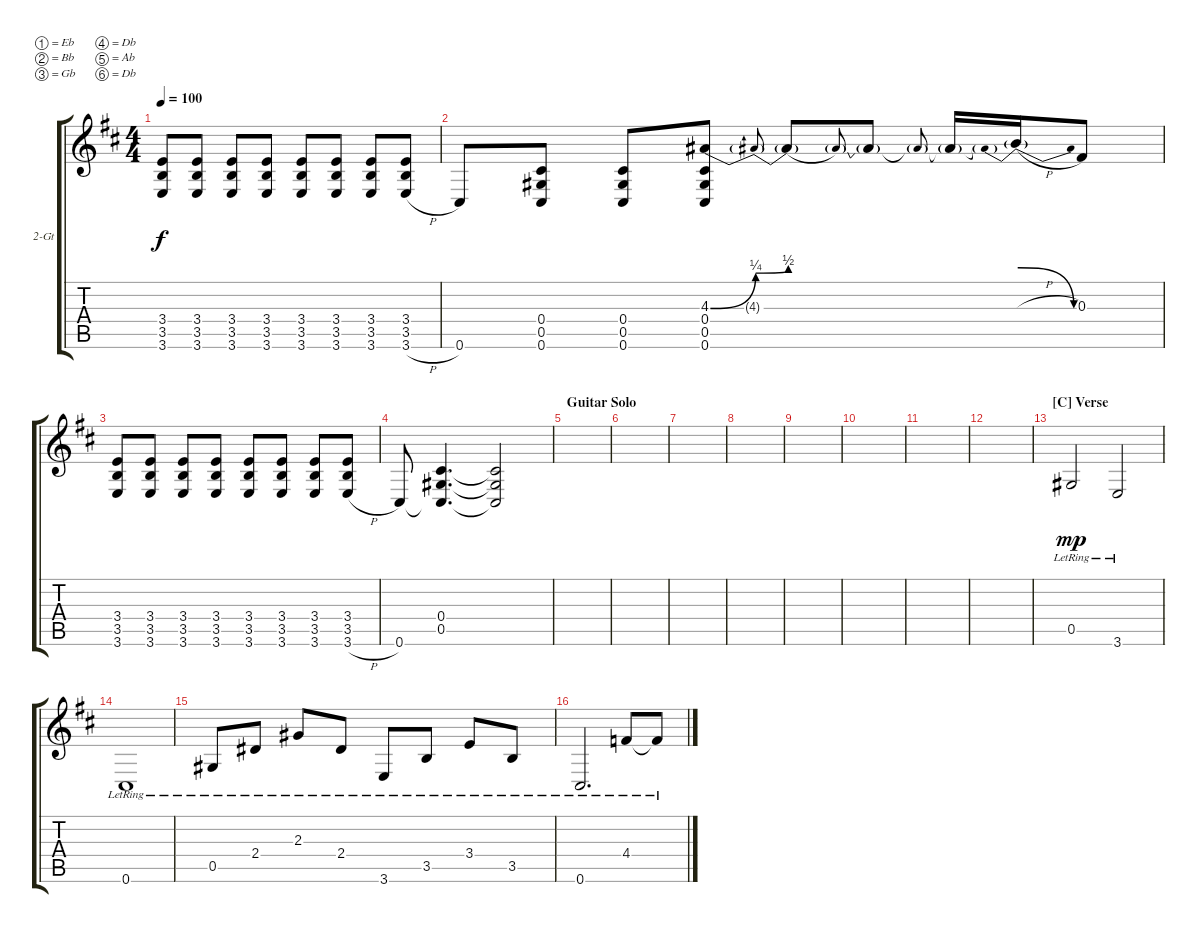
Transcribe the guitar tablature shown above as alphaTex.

\defaultSystemsLayout 4
\bracketExtendMode groupsimilarinstruments
\firstSystemTrackNameOrientation horizontal
\otherSystemsTrackNameOrientation horizontal
\track ("2 Guitar" "2-Gt") {instrument electricguitarclean}
\staff {score tabs}
\tuning (Eb4 Bb3 Gb3 Db3 Ab2 Db2)
\ts (4 4)
\tempo 100
\clef g2
\scale
1.06305
\ks d
(3.6 3.5 3.4).8{dy f} (3.6 3.5 3.4).8 (3.6 3.5 3.4).8 (3.6 3.5 3.4).8 (3.6 3.5 3.4).8 (3.6 3.5 3.4).8 (3.6 3.5 3.4).8 (3.6{h} 3.5 3.4).8 |
\scale
0.936948 0.6.8 (0.6 0.5 0.4).8 (0.6 0.5 0.4).8 (0.6 0.5 0.4 4.3{be (bend 0 0 15.6 1)}).8 4.3{be (bend 0 1 14.399999999999999 2) t}.8{gr onbeat} 4.3{be (hold 0 0 60 0) t}.8 4.3{t}.8{gr onbeat} 4.3{t}.8 4.3{t}.8{gr onbeat} 4.3{t}.16 4.3{be (prebendrelease 0 2 15 0) h t}.16 0.3.8 |
\scale
1.06305 (3.6 3.5 3.4).8 (3.6 3.5 3.4).8 (3.6 3.5 3.4).8 (3.6 3.5 3.4).8 (3.6 3.5 3.4).8 (3.6 3.5 3.4).8 (3.6 3.5 3.4).8 (3.6{h} 3.5 3.4).8 |
\scale
0.936948 0.6.8 (0.5 0.4 0.6{t}).4{d} (0.6{t} 0.5{t} 0.4{t}).2 |
\section ("" "Guitar Solo")
\scale
1.06305 |
\scale
0.936948 |
\scale
1.06305 |
\scale
0.936948 |
\scale
1.06305 |
\scale
0.936948 |
\scale
1.06305 |
\scale
0.936948 |
\section ("C" "Verse")
\scale
1.06305 0.5{lr}.2{dy mp} 3.6{lr}.2 |
\scale
0.936948 0.6{lr}.1 |
\scale
1.06305 0.5{lr}.8 2.4{lr}.8 2.3{lr}.8 2.4{lr}.8 3.6{lr}.8 3.5{lr}.8 3.4{lr}.8 3.5{lr}.8 |
\scale
0.936948 0.6{lr}.2{d} 4.4{lr}.8 4.4{lr t}.8
